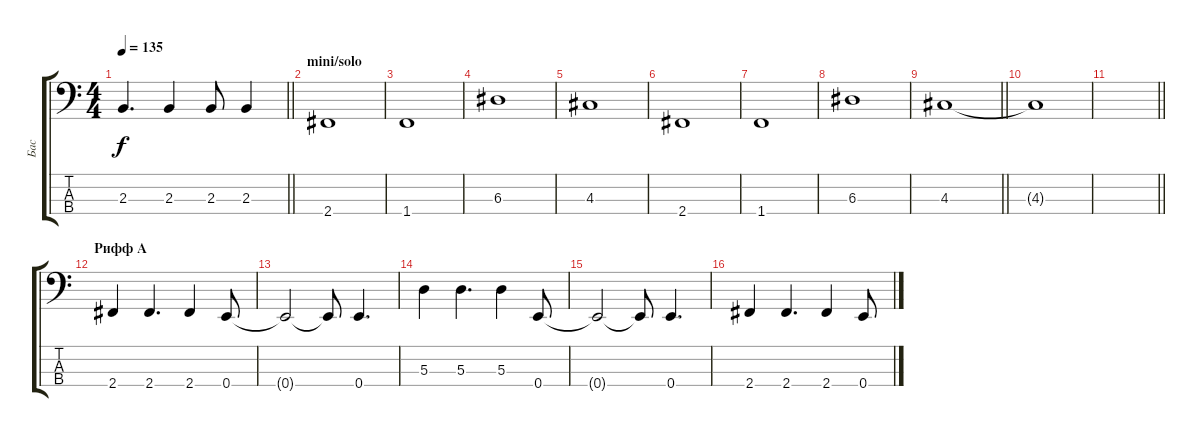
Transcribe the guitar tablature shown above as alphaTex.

\track ("Бас" "Бас") {instrument electricbasspick}
\staff {score tabs}
\tuning (G2 D2 A1 E1) {hide}
\ts (4 4)
\tempo 135
\clef f4
\barLineRight lightlight
\ks c
2.3{t}.4{d dy f} 2.3.4 2.3.8 2.3.4 |
\section ("" "mini/solo")
2.4.1 |
1.4.1 |
6.3.1 |
4.3.1 |
2.4.1 |
1.4.1 |
6.3.1 |
\barLineRight lightlight
4.3.1 |
\section ("" "")
4.3{t}.1 |
\barLineRight lightlight
|
\section ("" "Рифф А")
2.4.4 2.4.4{d} 2.4.4 0.4.8 |
0.4{t}.2 0.4{t}.8 0.4.4{d} |
5.3.4 5.3.4{d} 5.3.4 0.4.8 |
0.4{t}.2 0.4{t}.8 0.4.4{d} |
2.4.4 2.4.4{d} 2.4.4 0.4.8
